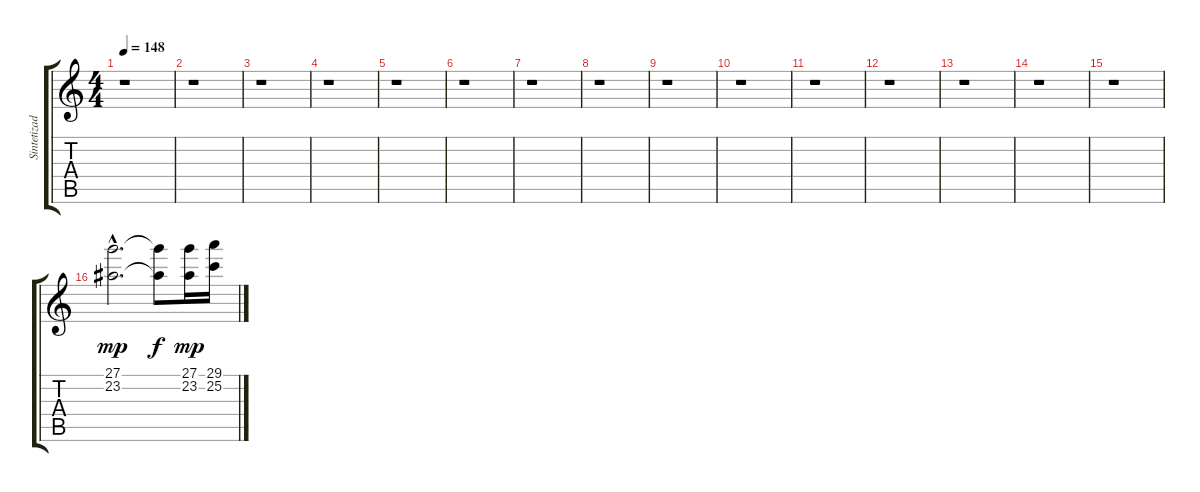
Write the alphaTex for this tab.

\track ("Sintetizador" "Sintetizad") {instrument violin}
\staff {score tabs}
\tuning (E4 B3 G3 D3 A2 E2) {hide}
\ts (4 4)
\tempo 148
\clef g2
\ks c
r.1{dy f} |
r.1 |
r.1 |
r.1 |
r.1 |
r.1 |
r.1 |
r.1 |
r.1 |
r.1 |
r.1 |
r.1 |
r.1 |
r.1 |
r.1 |
(27.1{hac} 23.2{hac}).2{d dy mp} (27.1{t} 23.2{t}).8{dy f} (27.1 23.2).16{dy mp} (29.1 25.2).16
